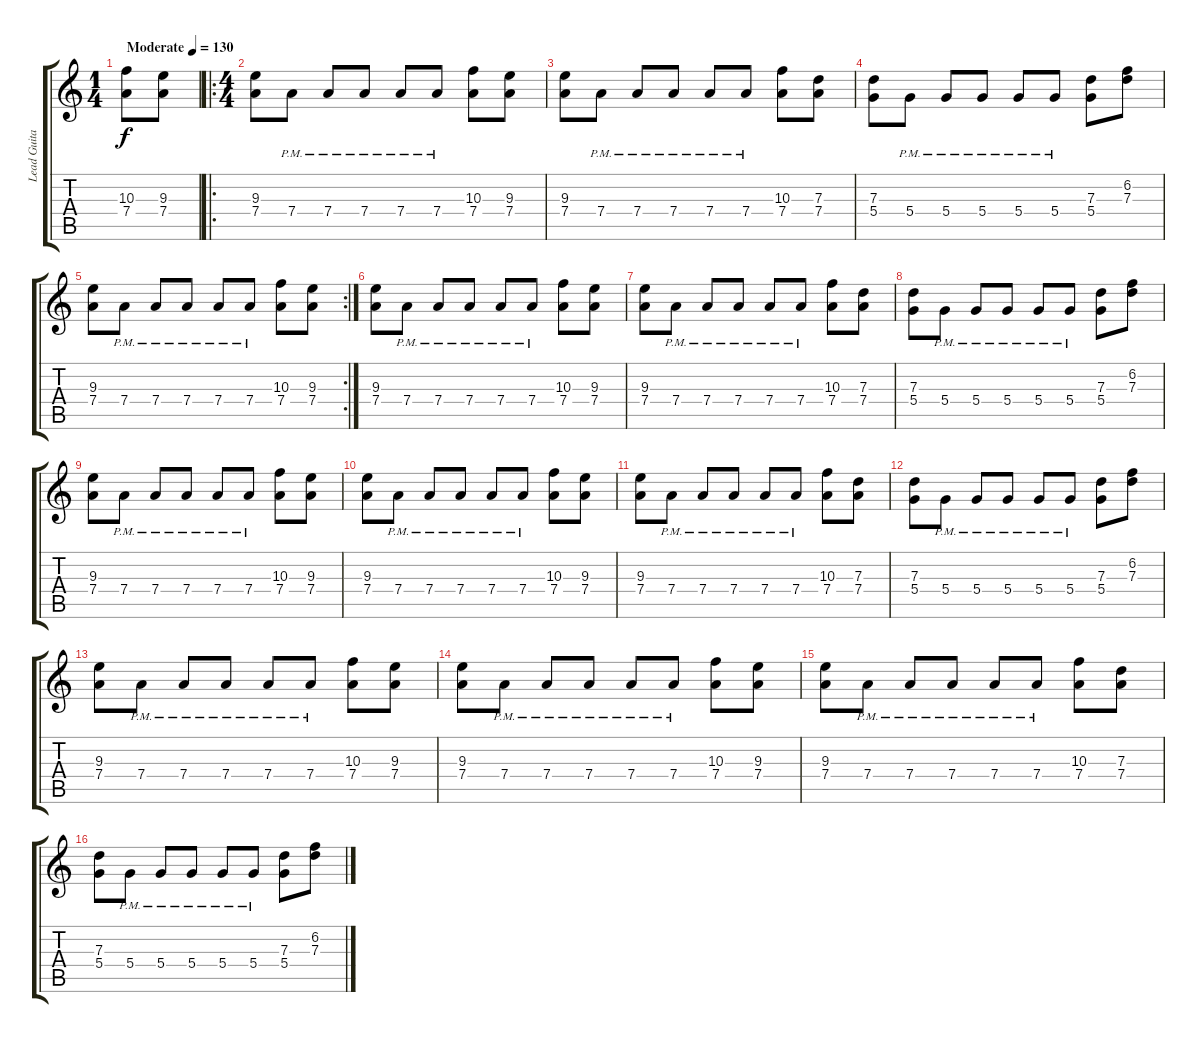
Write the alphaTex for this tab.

\track ("Lead Guitar" "Lead Guita") {instrument distortionguitar}
\staff {score tabs}
\tuning (E4 B3 G3 D3 A2 E2) {hide}
\ts (1 4)
\tempo (130 "Moderate")
\clef g2
\ks c
(10.3 7.4).8{dy f instrument distortionguitar} (9.3 7.4).8 |
\ro
\ts (4 4)
(9.3 7.4).8 7.4{pm}.8 7.4{pm}.8 7.4{pm}.8 7.4{pm}.8 7.4{pm}.8 (10.3 7.4).8 (9.3 7.4).8 |
(9.3 7.4).8 7.4{pm}.8 7.4{pm}.8 7.4{pm}.8 7.4{pm}.8 7.4{pm}.8 (10.3 7.4).8 (7.3 7.4).8 |
(7.3 5.4).8 5.4{pm}.8 5.4{pm}.8 5.4{pm}.8 5.4{pm}.8 5.4{pm}.8 (7.3 5.4).8 (6.2 7.3).8 |
\rc 2
(9.3 7.4).8 7.4{pm}.8 7.4{pm}.8 7.4{pm}.8 7.4{pm}.8 7.4{pm}.8 (10.3 7.4).8 (9.3 7.4).8 |
(9.3 7.4).8 7.4{pm}.8 7.4{pm}.8 7.4{pm}.8 7.4{pm}.8 7.4{pm}.8 (10.3 7.4).8 (9.3 7.4).8 |
(9.3 7.4).8 7.4{pm}.8 7.4{pm}.8 7.4{pm}.8 7.4{pm}.8 7.4{pm}.8 (10.3 7.4).8 (7.3 7.4).8 |
(7.3 5.4).8 5.4{pm}.8 5.4{pm}.8 5.4{pm}.8 5.4{pm}.8 5.4{pm}.8 (7.3 5.4).8 (6.2 7.3).8 |
(9.3 7.4).8 7.4{pm}.8 7.4{pm}.8 7.4{pm}.8 7.4{pm}.8 7.4{pm}.8 (10.3 7.4).8 (9.3 7.4).8 |
(9.3 7.4).8 7.4{pm}.8 7.4{pm}.8 7.4{pm}.8 7.4{pm}.8 7.4{pm}.8 (10.3 7.4).8 (9.3 7.4).8 |
(9.3 7.4).8 7.4{pm}.8 7.4{pm}.8 7.4{pm}.8 7.4{pm}.8 7.4{pm}.8 (10.3 7.4).8 (7.3 7.4).8 |
(7.3 5.4).8 5.4{pm}.8 5.4{pm}.8 5.4{pm}.8 5.4{pm}.8 5.4{pm}.8 (7.3 5.4).8 (6.2 7.3).8 |
(9.3 7.4).8 7.4{pm}.8 7.4{pm}.8 7.4{pm}.8 7.4{pm}.8 7.4{pm}.8 (10.3 7.4).8 (9.3 7.4).8 |
(9.3 7.4).8 7.4{pm}.8 7.4{pm}.8 7.4{pm}.8 7.4{pm}.8 7.4{pm}.8 (10.3 7.4).8 (9.3 7.4).8 |
(9.3 7.4).8 7.4{pm}.8 7.4{pm}.8 7.4{pm}.8 7.4{pm}.8 7.4{pm}.8 (10.3 7.4).8 (7.3 7.4).8 |
(7.3 5.4).8 5.4{pm}.8 5.4{pm}.8 5.4{pm}.8 5.4{pm}.8 5.4{pm}.8 (7.3 5.4).8 (6.2 7.3).8
